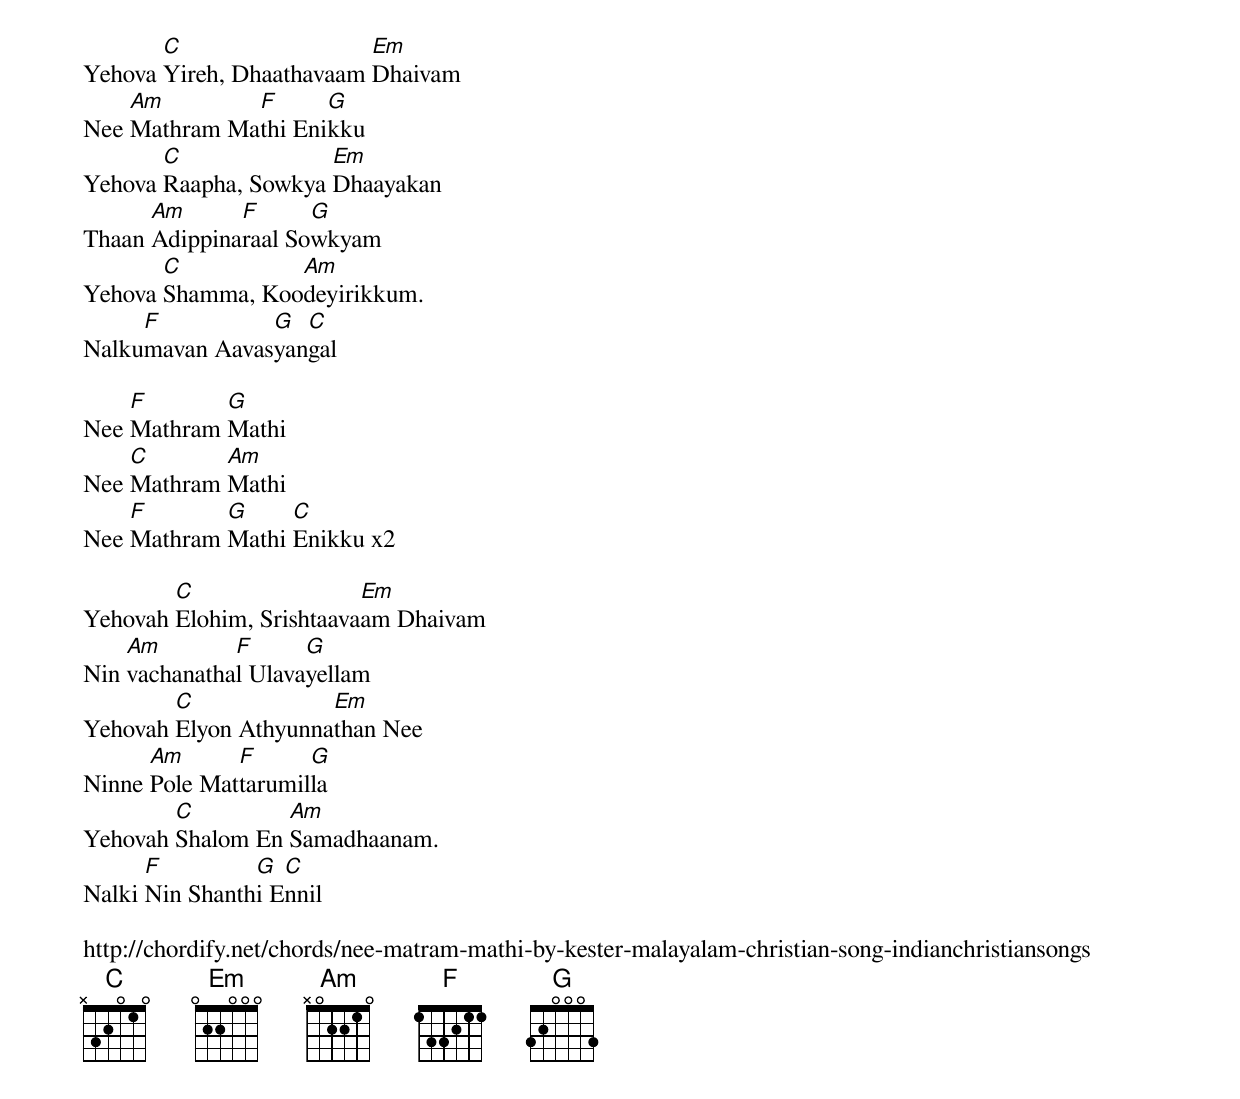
       C                  Em
Yehova Yireh, Dhaathavaam Dhaivam
    Am        F      G
Nee Mathram Mathi Enikku
       C              Em
Yehova Raapha, Sowkya Dhaayakan
      Am      F      G
Thaan Adippinaraal Sowkyam
       C          Am
Yehova Shamma, Koodeyirikkum.
     F          G  C
Nalkumavan Aavasyangal

    F       G
Nee Mathram Mathi
    C       Am
Nee Mathram Mathi
    F       G     C
Nee Mathram Mathi Enikku x2

        C                 Em
Yehovah Elohim, Srishtaavaam Dhaivam
    Am        F      G
Nin vachanathal Ulavayellam
        C             Em
Yehovah Elyon Athyunnathan Nee
      Am      F      G
Ninne Pole Mattarumilla
        C         Am
Yehovah Shalom En Samadhaanam.
      F         G  C
Nalki Nin Shanthi Ennil

http://chordify.net/chords/nee-matram-mathi-by-kester-malayalam-christian-song-indianchristiansongs
